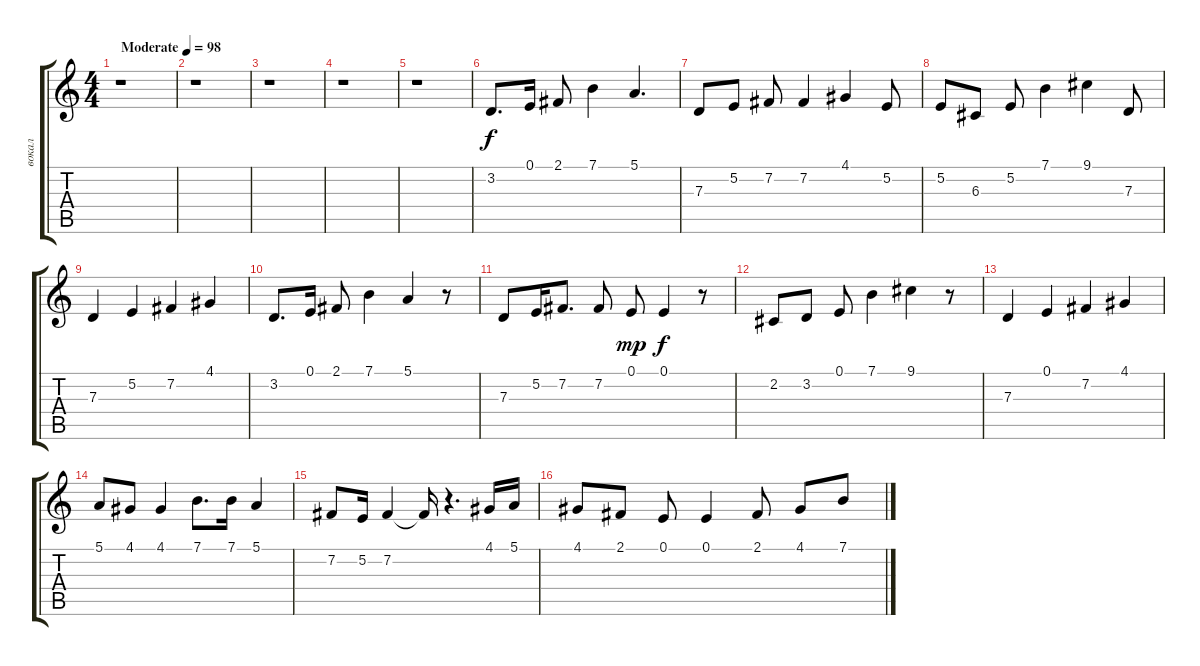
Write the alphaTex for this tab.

\track ("вокал" "вокал") {instrument reedorgan}
\staff {score tabs}
\tuning (E4 B3 G3 D3 A2 E2) {hide}
\ts (4 4)
\tempo (98 "Moderate")
\clef g2
\ks c
r.1{dy f instrument reedorgan} |
r.1 |
r.1 |
r.1 |
r.1 |
3.2.8{d} 0.1.16 2.1.8 7.1.4 5.1.4{d} |
7.3.8 5.2.8 7.2.8 7.2.4 4.1.4 5.2.8 |
5.2.8 6.3.8 5.2.8 7.1.4 9.1.4 7.3.8 |
7.3.4 5.2.4 7.2.4 4.1.4 |
3.2.8{d} 0.1.16 2.1.8 7.1.4 5.1.4 r.8 |
7.3.8 5.2.16 7.2.8{d} 7.2.8 0.1.8{dy mp} 0.1.4{dy f} r.8 |
2.2.8 3.2.8 0.1.8 7.1.4 9.1.4 r.8 |
7.3.4 0.1.4 7.2.4 4.1.4 |
5.1.8 4.1.8 4.1.4 7.1.8{d} 7.1.16 5.1.4 |
7.2.8 5.2.16 7.2.4 7.2{t}.16 r.4{d} 4.1.16 5.1.16 |
4.1.8 2.1.8 0.1.8 0.1.4 2.1.8 4.1.8 7.1.8
